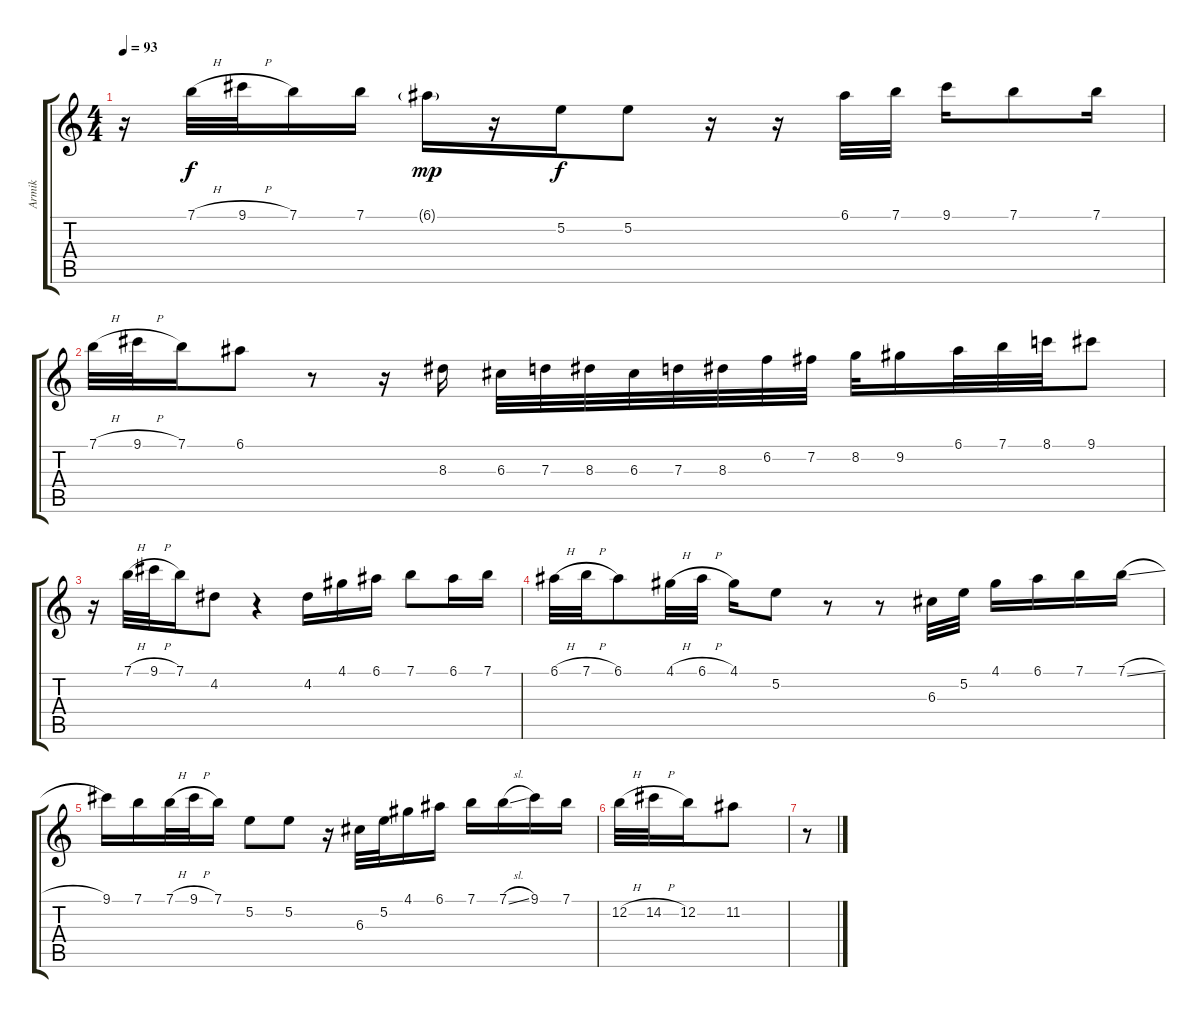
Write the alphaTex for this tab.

\track ("Armik" "Armik") {solo instrument acousticguitarnylon}
\staff {score tabs}
\tuning (E4 B3 G3 D3 A2 E2) {hide}
\ts (4 4)
\tempo 93
\clef g2
\ks c
r.16{dy f} 7.1{h}.32 9.1{h}.32 7.1.16 7.1.16 6.1{g}.16{dy mp} r.16 5.2.16{dy f} 5.2.8 r.16 r.16 6.1.32 7.1.32 9.1.16 7.1.8 7.1.16 |
7.1{h}.32 9.1{h}.32 7.1.16 6.1.8 r.8 r.16 8.3.16 6.3.32 7.3.32 8.3.32 6.3.32 7.3.32 8.3.32 6.2.32 7.2.32 8.2.32 9.2.16 6.1.32 7.1.32 8.1.32 9.1.8 |
r.16 7.1{h}.32 9.1{h}.32 7.1.16 4.2.8 r.4 4.2.16 4.1.16 6.1.16 7.1.8 6.1.16 7.1.16 |
6.1{h}.32 7.1{h}.32 6.1.8 4.1{h}.32 6.1{h}.32 4.1.16 5.2.8 r.8 r.8 6.3.32 5.2.32 4.1.16 6.1.16 7.1.16 7.1{sl}.16 |
9.1.16 7.1.16 7.1{h}.32 9.1{h}.32 7.1.16 5.2.8 5.2.8 r.16 6.3.32 5.2.32 4.1.16 6.1.16 7.1.16 7.1{sl}.16 9.1.16 7.1.16 |
12.2{h}.32 14.2{h}.32 12.2.16 11.2.8 |
r.8
